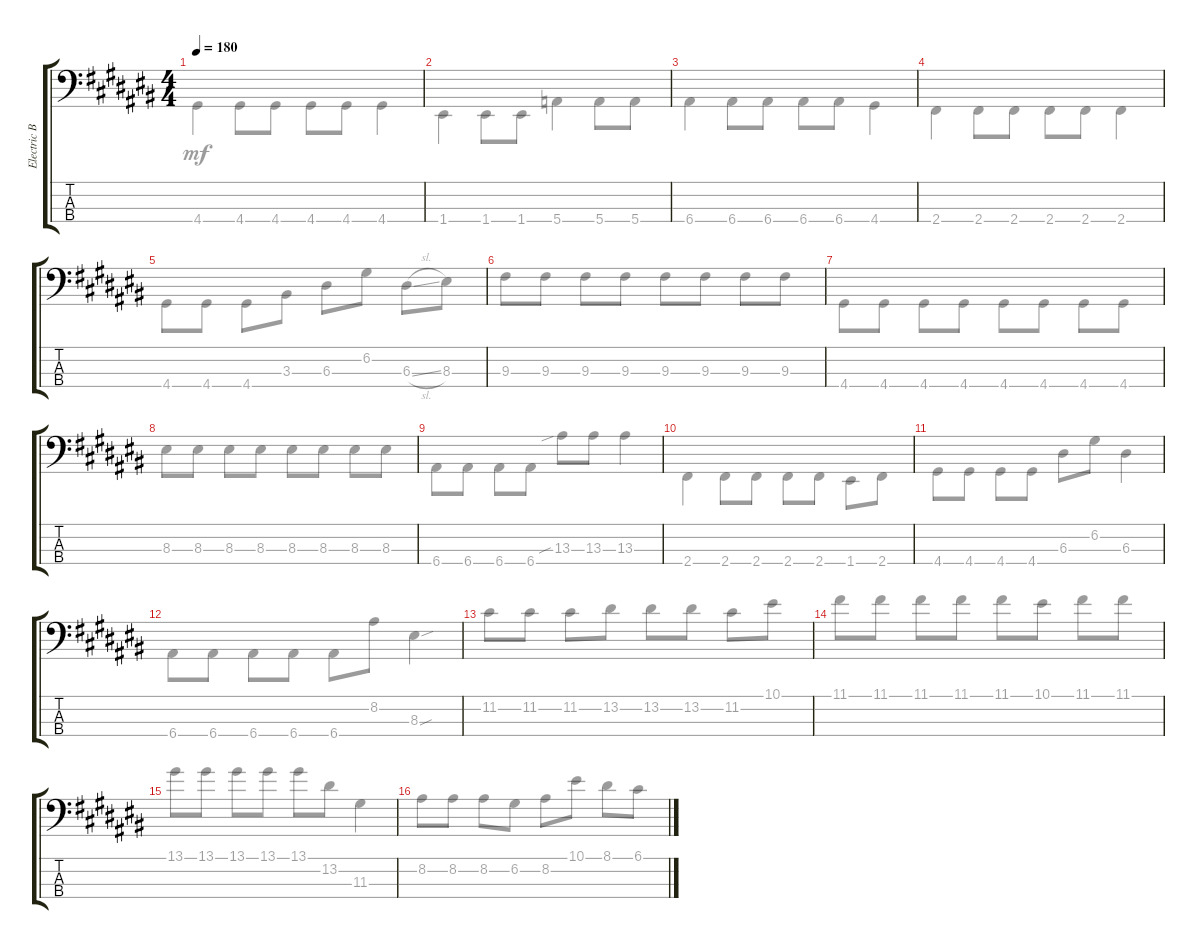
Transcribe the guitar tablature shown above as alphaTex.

\track ("Electric Bass" "Electric B") {instrument electricbassfinger}
\staff {score tabs}
\tuning (G2 D2 A1 E1) {hide}
\voice
\ts (4 4)
\tempo 180
\clef f4
\ks c#
|
|
|
|
|
|
|
|
|
|
|
|
|
|
|
\voice
\clef f4
\ks c#
4.4.4{dy mf} 4.4.8 4.4.8 4.4.8 4.4.8 4.4.4 |
1.4.4 1.4.8 1.4.8 5.4.4 5.4.8 5.4.8 |
6.4.4 6.4.8 6.4.8 6.4.8 6.4.8 4.4.4 |
2.4.4 2.4.8 2.4.8 2.4.8 2.4.8 2.4.4 |
4.4.8 4.4.8 4.4.8 3.3.8 6.3.8 6.2.8 6.3{sl}.8 8.3.8 |
9.3.8 9.3.8 9.3.8 9.3.8 9.3.8 9.3.8 9.3.8 9.3.8 |
4.4.8 4.4.8 4.4.8 4.4.8 4.4.8 4.4.8 4.4.8 4.4.8 |
8.3.8 8.3.8 8.3.8 8.3.8 8.3.8 8.3.8 8.3.8 8.3.8 |
6.4.8 6.4.8 6.4.8 6.4.8 13.3{sib}.8 13.3.8 13.3.4 |
2.4.4 2.4.8 2.4.8 2.4.8 2.4.8 1.4.8 2.4.8 |
4.4.8 4.4.8 4.4.8 4.4.8 6.3.8 6.2.8 6.3.4 |
6.4.8 6.4.8 6.4.8 6.4.8 6.4.8 8.2.8 8.3{sou}.4 |
11.2.8 11.2.8 11.2.8 13.2.8 13.2.8 13.2.8 11.2.8 10.1.8 |
11.1.8 11.1.8 11.1.8 11.1.8 11.1.8 10.1.8 11.1.8 11.1.8 |
13.1.8 13.1.8 13.1.8 13.1.8 13.1.8 13.2.8 11.3.4 |
8.2.8 8.2.8 8.2.8 6.2.8 8.2.8 10.1.8 8.1.8 6.1.8
